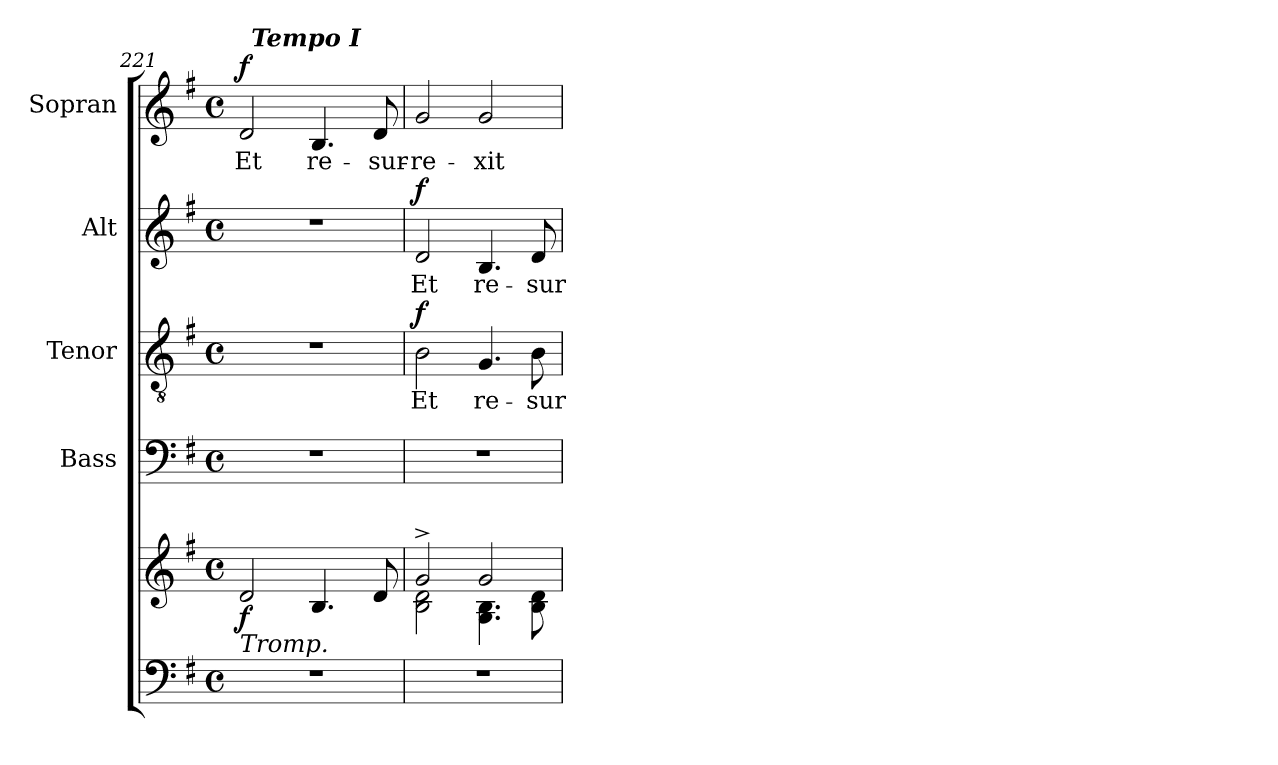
**kern	**kern	**dynam	**kern	**kern	**text	**dynam	**kern	**text	**dynam	**kern	**text	**dynam
*part5	*part5	*part5	*part4	*part3	*part3	*part3	*part2	*part2	*part2	*part1	*part1	*part1
*staff6	*staff5	*staff5/6	*staff4	*staff3	*staff3	*staff3	*staff2	*staff2	*staff2	*staff1	*staff1	*staff1
*	*	*	*I"Bass	*I"Tenor	*	*	*I"Alt	*	*	*I"Sopran	*	*
*	*	*	*I'B.	*I'T.	*	*	*I'A.	*	*	*I'S.	*	*
*clefF4	*clefG2	*	*clefF4	*clefGv2	*	*	*clefG2	*	*	*clefG2	*	*
*k[f#]	*k[f#]	*	*k[f#]	*k[f#]	*	*	*k[f#]	*	*	*k[f#]	*	*
*G:	*G:	*	*G:	*G:	*	*	*G:	*	*	*G:	*	*
*M4/4	*M4/4	*	*M4/4	*M4/4	*	*	*M4/4	*	*	*M4/4	*	*
*met(c)	*met(c)	*	*met(c)	*met(c)	*	*	*met(c)	*	*	*met(c)	*	*
=221	=221	=221	=221	=221	=221	=221	=221	=221	=221	=221	=221	=221
!	!LO:TX:b:i:t=Tromp.	!	!	!	!	!	!	!	!	!	!	!
!	!	!LO:DY:b	!	!	!	!	!	!	!	!	!LO:LY:b	!LO:DY:b
*	*	*	*	*	*	*	*	*	*	*^	*	*
1r	2d/	f	1r	1r	.	.	1r	.	.	2d/	32ryy	Et	f
!	!	!	!	!	!	!	!	!	!	!	!LO:TX:a:Bi:t=Tempo I	!	!
.	.	.	.	.	.	.	.	.	.	.	2ryy	.	.
!	!	!	!	!	!	!	!	!	!	!	!	!LO:LY:b	!
.	4.B/	.	.	.	.	.	.	.	.	4.B/	.	re-	.
.	.	.	.	.	.	.	.	.	.	.	4...ryy	.	.
!	!	!	!	!	!	!	!	!	!	!	!	!LO:LY:b	!
.	8d/	.	.	.	.	.	.	.	.	8d/	.	-sur-	.
!!LO:PB:g=z
=222	=222	=222	=222	=222	=222	=222	=222	=222	=222	=222	=222	=222	=222
*	*^	*	*	*	*	*	*	*	*	*	*	*	*
!	!	!	!	!	!	!LO:LY:b	!LO:DY:a	!	!LO:LY:b	!LO:DY:a	!	!	!LO:LY:b	!
*	*	*	*	*	*	*	*	*	*	*	*v	*v	*	*
1r	2g^</	2B\ 2d\	.	1r	2B\	Et	f	2d/	Et	f	2g/	-re-	.
!	!	!	!	!	!	!LO:LY:b	!	!	!LO:LY:b	!	!	!LO:LY:b	!
.	2g/	4.G\ 4.B\	.	.	4.G/	re-	.	4.B/	re-	.	2g/	-xit	.
!	!	!	!	!	!	!LO:LY:b	!	!	!LO:LY:b	!	!	!	!
.	.	8B\ 8d\	.	.	8B\	-sur-	.	8d/	-sur-	.	.	.	.
*	*v	*v	*	*	*	*	*	*	*	*	*	*	*
=	=	=	=	=	=	=	=	=	=	=	=	=
*-	*-	*-	*-	*-	*-	*-	*-	*-	*-	*-	*-	*-
